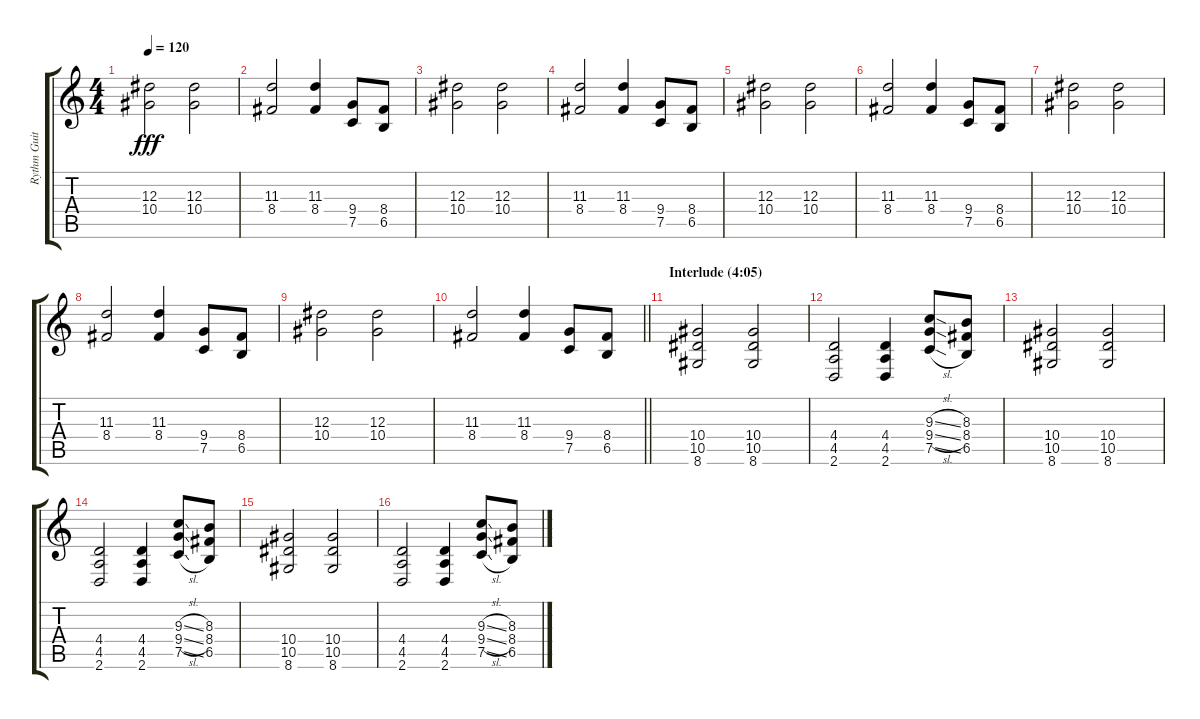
\track ("Rythm Guitar" "Rythm Guit") {instrument distortionguitar}
\staff {score tabs}
\tuning (C4 G3 Eb3 Bb2 F2 C2) {hide}
\ts (4 4)
\tempo 120
\clef g2
\ks c
(12.3 10.4).2{dy fff} (12.3 10.4).2 |
(11.3 8.4).2 (11.3 8.4).4 (9.4 7.5).8 (8.4 6.5).8 |
(12.3 10.4).2 (12.3 10.4).2 |
(11.3 8.4).2 (11.3 8.4).4 (9.4 7.5).8 (8.4 6.5).8 |
(12.3 10.4).2 (12.3 10.4).2 |
(11.3 8.4).2 (11.3 8.4).4 (9.4 7.5).8 (8.4 6.5).8 |
(12.3 10.4).2 (12.3 10.4).2 |
(11.3 8.4).2 (11.3 8.4).4 (9.4 7.5).8 (8.4 6.5).8 |
(12.3 10.4).2 (12.3 10.4).2 |
\barLineRight lightlight
(11.3 8.4).2 (11.3 8.4).4 (9.4 7.5).8 (8.4 6.5).8 |
\section ("" "Interlude (4:05)")
(10.4 10.5 8.6).2 (10.4 10.5 8.6).2 |
(4.4 4.5 2.6).2 (4.4 4.5 2.6).4 (9.3{sl} 9.4{sl} 7.5{sl}).8 (8.3 8.4 6.5).8 |
(10.4 10.5 8.6).2 (10.4 10.5 8.6).2 |
(4.4 4.5 2.6).2 (4.4 4.5 2.6).4 (9.3{sl} 9.4{sl} 7.5{sl}).8 (8.3 8.4 6.5).8 |
(10.4 10.5 8.6).2 (10.4 10.5 8.6).2 |
(4.4 4.5 2.6).2 (4.4 4.5 2.6).4 (9.3{sl} 9.4{sl} 7.5{sl}).8 (8.3 8.4 6.5).8
